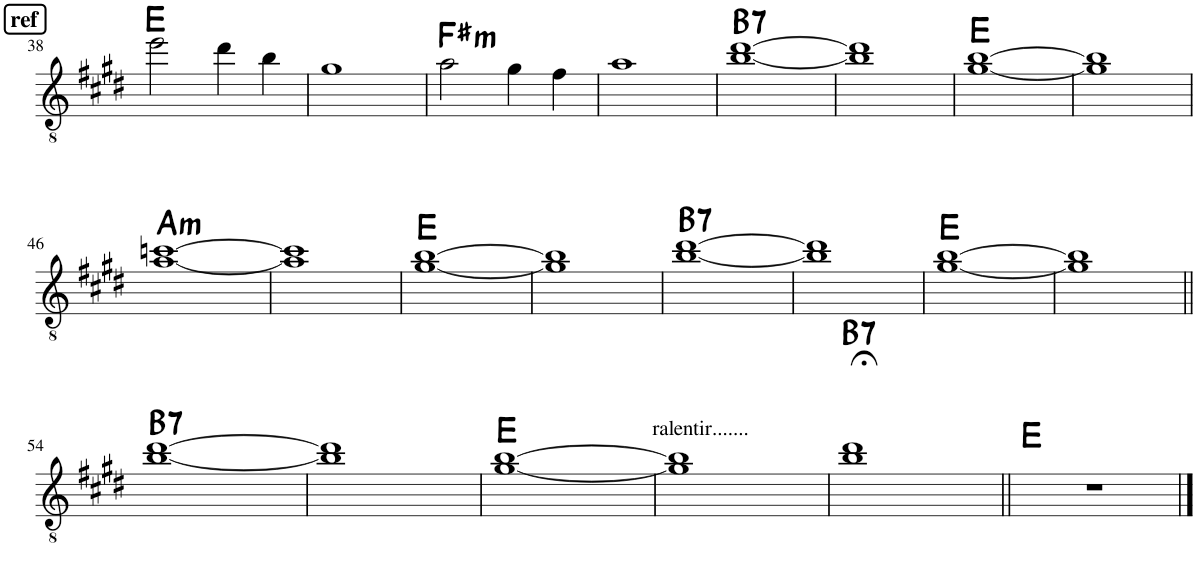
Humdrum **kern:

**kern	**harte
*part1	*part1
*staff1	*
*I"Classical Guitar	*
*I'Guit.	*
!!LO:PB:g=z
*clefGv2	*
*k[f#c#g#d#]	*
*M4/4	*
!!LO:REH:place=s1:a:B:cj:fs=11:t=ref
=38	=38
2ee\	E:maj
4dd#\	.
4b\	.
=39	=39
1g#	.
=40	=40
!	!LO:H:kt=m
2a\	F#:min
4g#\	.
4f#\	.
=41	=41
1a	.
=42	=42
!	!LO:H:kt=7
[1b [1dd#	B:7
=43	=43
1b] 1dd#]	.
=44	=44
[1g# [1b	E:maj
=45	=45
1g#] 1b]	.
!!LO:LB:g=z
=46	=46
!	!LO:H:kt=m
[1a [1ccn	A:min
=47	=47
1a] 1cc]	.
=48	=48
[1g# [1b	E:maj
=49	=49
1g#] 1b]	.
=50	=50
!	!LO:H:kt=7
[1b [1dd#	B:7
=51	=51
1b] 1dd#]	.
=52	=52
[1g# [1b	E:maj
=53	=53
1g#] 1b]	.
!!LO:LB:g=z
=54||	=54||
!	!LO:H:kt=7
[1b [1dd#	B:7
=55	=55
1b] 1dd#]	.
=56	=56
[1g# [1b	E:maj
=57	=57
!LO:TX:a:t=ralentir.......	!
1g#] 1b]	.
=58	=58
!	!LO:H:kt=7
1b;< 1dd#;<	B:7
=59||	=59||
1r	E:maj
==	==
*-	*-
